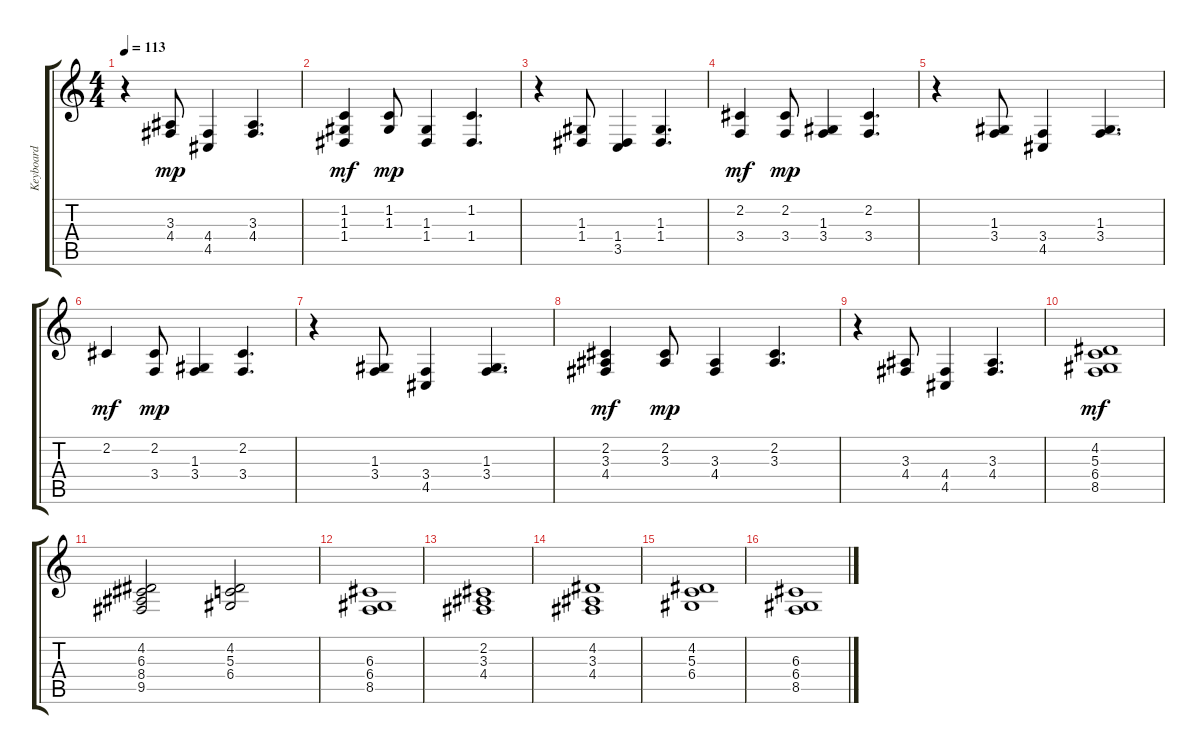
\track ("Keyboard" "Keyboard") {instrument electricpiano2}
\staff {score tabs}
\tuning (E4 B3 G3 D3 A2 E2) {hide}
\ts (4 4)
\tempo 113
\clef g2
\ks c
r.4{dy mp} (3.3 4.4).8 (4.4 4.5).4 (3.3 4.4).4{d} |
(1.2 1.3 1.4).4{dy mf} (1.2 1.3).8{dy mp} (1.3 1.4).4 (1.2 1.4).4{d} |
r.4 (1.3 1.4).8 (1.4 3.5).4 (1.3 1.4).4{d} |
(2.2 3.4).4{dy mf} (2.2 3.4).8{dy mp} (1.3 3.4).4 (2.2 3.4).4{d} |
r.4 (1.3 3.4).8 (3.4 4.5).4 (1.3 3.4).4{d} |
2.2.4{dy mf} (2.2 3.4).8{dy mp} (1.3 3.4).4 (2.2 3.4).4{d} |
r.4 (1.3 3.4).8 (3.4 4.5).4 (1.3 3.4).4{d} |
(2.2 3.3 4.4).4{dy mf} (2.2 3.3).8{dy mp} (3.3 4.4).4 (2.2 3.3).4{d} |
r.4 (3.3 4.4).8 (4.4 4.5).4 (3.3 4.4).4{d} |
(4.2 5.3 6.4 8.5).1{dy mf} |
(4.2 6.3 8.4 9.5).2 (4.2 5.3 6.4).2 |
(6.3 6.4 8.5).1 |
(2.2 3.3 4.4).1 |
(4.2 3.3 4.4).1 |
(4.2 5.3 6.4).1 |
(6.3 6.4 8.5).1
